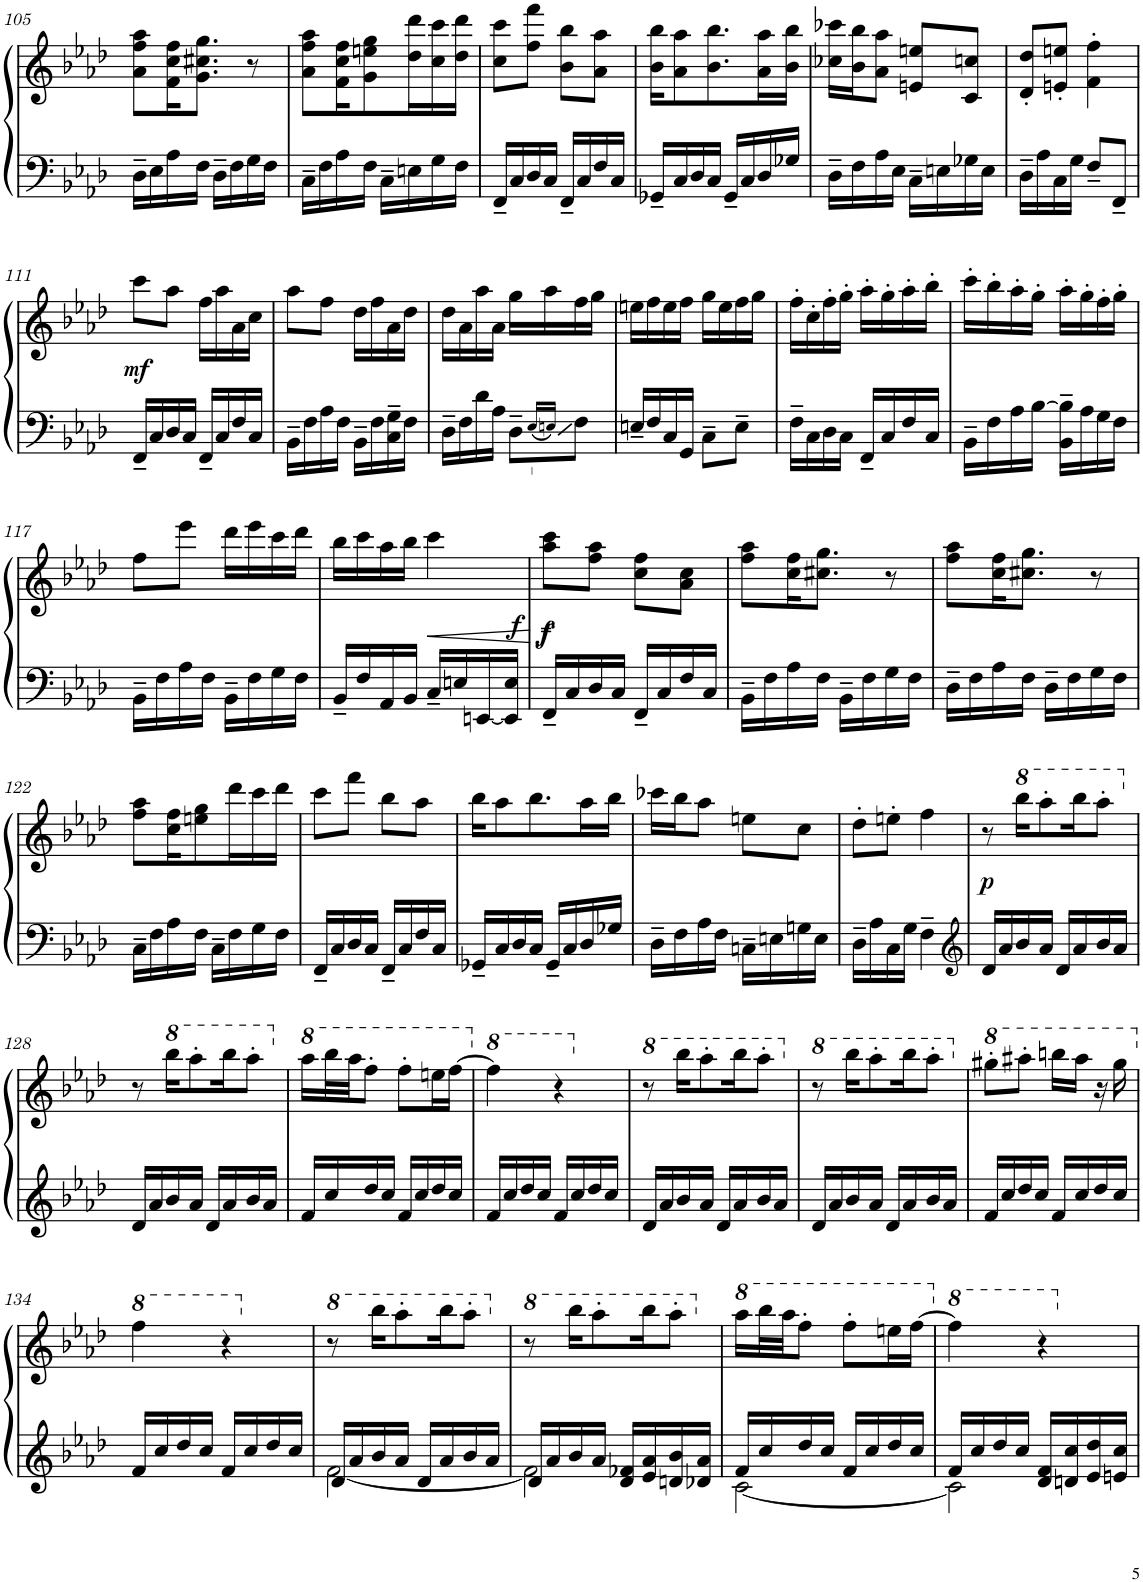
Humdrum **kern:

**kern	**kern	**dynam
*part1	*part1	*part1
*staff2	*staff1	*staff1/2
*I"Piano de cola	*	*
*I'Pno.	*	*
!!LO:PB:g=z
*clefF4	*clefG2	*
*k[b-e-a-d-]	*k[b-e-a-d-]	*
*M2/4	*M2/4	*
=105	=105	=105
16D-~\LL	8a-\ 8ff\ 8aa-\L	.
16E-\	.	.
16A-\	16f\ 16cc\ 16ff\K	.
16F\JJ	8.g\ 8.cc#X\ 8.gg\J	.
16D-~\LL	.	.
16F\	.	.
16G\	8r	.
16F\JJ	.	.
=106	=106	=106
16C~\LL	8a-\ 8ff\ 8aa-\L	.
16F\	.	.
16A-\	16f\ 16cc\ 16ff\K	.
16F\JJ	8g\ 8een\ 8gg\	.
16C~\LL	.	.
16En\	16dd-\ 16ddd-\L	.
16G\	16cc\ 16ccc\	.
16F\JJ	16dd-\ 16ddd-\JJ	.
=107	=107	=107
16FF~/LL	8cc\ 8ccc\L	.
16C/	.	.
16D-/	8ff\ 8fff\J	.
16C/JJ	.	.
16FF~/LL	8b-\ 8bb-\L	.
16C/	.	.
16F/	8a-\ 8aa-\J	.
16C/JJ	.	.
=108	=108	=108
16GG-X~/LL	16b-\ 16bb-\KL	.
16C/	8a-\ 8aa-\	.
16D-/	.	.
16C/JJ	8.b-\ 8.bb-\	.
16GG-~/LL	.	.
16C/	.	.
16D-/	16a-\ 16aa-\L	.
16G-X/JJ	16b-\ 16bb-\JJ	.
=109	=109	=109
16D-~\LL	16cc-X\ 16ccc-X\LL	.
16F\	16b-\ 16bb-\J	.
16A-\	8a-\ 8aa-\J	.
16E-\JJ	.	.
16C~\LL	8en/ 8een/L	.
16En\	.	.
16G-X\	8c/ 8ccn/J	.
16E\JJ	.	.
=110	=110	=110
16D-~\LL	8d-/' 8dd-/'L	.
16A-\	.	.
16C\	8en/' 8een/'J	.
16G\JJ	.	.
8F~/L	4f\' 4ff\'	.
8FF~/J	.	.
!!LO:LB:g=z
=111	=111	=111
!	!	!LO:DY:b
16FF~/LL	8ccc\L	mf
16C/	.	.
16D-/	8aa-\J	.
16C/JJ	.	.
16FF~/LL	16ff\LL	.
16C/	16aa-\	.
16F/	16a-\	.
16C/JJ	16cc\JJ	.
=112	=112	=112
16BB-~\LL	8aa-\L	.
16F\	.	.
16A-\	8ff\J	.
16F\JJ	.	.
16BB-~\LL	16dd-\LL	.
16F\	16ff\	.
16C\~ 16G\~	16a-\	.
16F\JJ	16dd-\JJ	.
=113	=113	=113
16D-~\LL	16dd-\LL	.
16F\	16a-\	.
16d-\	16aa-\	.
16A-\JJ	16a-\JJ	.
8D-~\L	16gg\LL	.
.	16aa-\	.
16qE-</LL	.	.
16qEn/JJ	.	.
8F\J	16ff\	.
.	16gg\JJ	.
=114	=114	=114
16En~/LL	16een\LL	.
16F/	16ff\	.
16C/	16ee\	.
16GG/JJ	16ff\JJ	.
8C~\L	16gg\LL	.
.	16ee\	.
8E~\J	16ff\	.
.	16gg\JJ	.
=115	=115	=115
16F~\LL	16ff'\LL	.
16C\	16cc'\	.
16D-\	16ff'\	.
16C\JJ	16gg'\JJ	.
16FF~/LL	16aa-'\LL	.
16C/	16gg'\	.
16F/	16aa-'\	.
16C/JJ	16bb-'\JJ	.
=116	=116	=116
16BB-~\LL	16ccc'\LL	.
16F\	16bb-'\	.
16A-\	16aa-'\	.
[16B-\JJ	16gg'\JJ	.
16BB-\~ 16B-\]~LL	16aa-'\LL	.
16A-\	16gg'\	.
16G\	16ff'\	.
16F\JJ	16gg'\JJ	.
!!LO:LB:g=z
=117	=117	=117
16BB-~\LL	8ff\L	.
16F\	.	.
16A-\	8eee-\J	.
16F\JJ	.	.
16BB-~\LL	16ddd-\LL	.
16F\	16eee-\	.
16G\	16ccc\	.
16F\JJ	16ddd-\JJ	.
=118	=118	=118
*	*^	*
16BB-~/LL	16bb-\LL	4..ryy	.
16F/	16ccc\	.	.
16AA-/	16aa-\	.	.
16BB-/JJ	16bb-\JJ	.	.
!	!	!	!LO:HP:b
16C~/LL	4ccc\	.	<
16En/	.	.	.
[16EEn/	.	.	.
!	!	!	!LO:DY:b
16EE/] 16E/JJ	.	16ryy	f
.	.	.	[
=119	=119	=119	=119
!	!	!	!LO:DY:b
!	!	!	!LO:DY:n=1:b
*	*v	*v	*
16FF~/LL	8aa-\ 8ccc\L	f f
16C/	.	.
16D-/	8ff\ 8aa-\J	.
16C/JJ	.	.
16FF~/LL	8cc\ 8ff\L	.
16C/	.	.
16F/	8a-\ 8cc\J	.
16C/JJ	.	.
=120	=120	=120
16BB-~\LL	8ff\ 8aa-\L	.
16F\	.	.
16A-\	16cc\ 16ff\K	.
16F\JJ	8.cc#X\ 8.gg\J	.
16BB-~\LL	.	.
16F\	.	.
16G\	8r	.
16F\JJ	.	.
=121	=121	=121
16D-~\LL	8ff\ 8aa-\L	.
16F\	.	.
16A-\	16cc\ 16ff\K	.
16F\JJ	8.cc#X\ 8.gg\J	.
16D-~\LL	.	.
16F\	.	.
16G\	8r	.
16F\JJ	.	.
!!LO:LB:g=z
=122	=122	=122
16C~\LL	8ff\ 8aa-\L	.
16F\	.	.
16A-\	16cc\ 16ff\K	.
16F\JJ	8een\ 8gg\	.
16C~\LL	.	.
16F\	16ddd-\L	.
16G\	16ccc\	.
16F\JJ	16ddd-\JJ	.
=123	=123	=123
16FF~/LL	8ccc\L	.
16C/	.	.
16D-/	8fff\J	.
16C/JJ	.	.
16FF~/LL	8bb-\L	.
16C/	.	.
16F/	8aa-\J	.
16C/JJ	.	.
=124	=124	=124
16GG-X~/LL	16bb-\KL	.
16C/	8aa-\	.
16D-/	.	.
16C/JJ	8.bb-\	.
16GG-~/LL	.	.
16C/	.	.
16D-/	16aa-\L	.
16G-X/JJ	16bb-\JJ	.
=125	=125	=125
16D-~\LL	16ccc-X\LL	.
16F\	16bb-\J	.
16A-\	8aa-\J	.
16F\JJ	.	.
16Cn~\LL	8een\L	.
16En\	.	.
16Gn\	8cc\J	.
16E\JJ	.	.
=126	=126	=126
16D-~\LL	8dd-'\L	.
16A-\	.	.
16C\	8een'\J	.
16G\JJ	.	.
4F~\	4ff\	.
=127	=127	=127
*clefG2	*	*
!	!	!LO:DY:b
16d-/LL	8r	p
16a-/	.	.
*	*8va	*
16b-/	16bbb-\KL	.
16a-/JJ	8aaa-'\	.
16d-/LL	.	.
16a-/	16bbb-\K	.
16b-/	8aaa-'\J	.
16a-/JJ	.	.
!!LO:LB:g=z
=128	=128	=128
*	*X8va	*
16d-/LL	8r	.
16a-/	.	.
*	*8va	*
16b-/	16bbb-\KL	.
16a-/JJ	8aaa-'\	.
16d-/LL	.	.
16a-/	16bbb-\K	.
16b-/	8aaa-'\J	.
16a-/JJ	.	.
=129	=129	=129
*	*X8va	*
*	*8va	*
16f/LL	16aaa-\LL	.
16cc/	32bbb-\L	.
.	32aaa-\JJ	.
16dd-/	8fff'\J	.
16cc/JJ	.	.
16f/LL	8fff'\L	.
16cc/	.	.
16dd-/	16eeen\L	.
16cc/JJ	[16fff\JJ	.
=130	=130	=130
*	*X8va	*
*	*8va	*
16f/LL	4fff\]	.
16cc/	.	.
16dd-/	.	.
16cc/JJ	.	.
16f/LL	4r	.
16cc/	.	.
16dd-/	.	.
16cc/JJ	.	.
=131	=131	=131
*	*X8va	*
*	*8va	*
16d-/LL	8r	.
16a-/	.	.
16b-/	16bbb-\KL	.
16a-/JJ	8aaa-'\	.
16d-/LL	.	.
16a-/	16bbb-\K	.
16b-/	8aaa-'\J	.
16a-/JJ	.	.
=132	=132	=132
*	*X8va	*
*	*8va	*
16d-/LL	8r	.
16a-/	.	.
16b-/	16bbb-\KL	.
16a-/JJ	8aaa-'\	.
16d-/LL	.	.
16a-/	16bbb-\K	.
16b-/	8aaa-'\J	.
16a-/JJ	.	.
=133	=133	=133
*	*X8va	*
*	*8va	*
16f/LL	8ggg#X'\L	.
16cc/	.	.
16dd-/	8aaa#X'\J	.
16cc/JJ	.	.
16f/LL	16bbbn\LL	.
16cc/	16aaa#\JJ	.
16dd-/	16r	.
16cc/JJ	16ggg#\	.
!!LO:LB:g=z
=134	=134	=134
*	*X8va	*
*	*8va	*
16f/LL	4fff\	.
16cc/	.	.
16dd-/	.	.
16cc/JJ	.	.
16f/LL	4r	.
16cc/	.	.
16dd-/	.	.
16cc/JJ	.	.
=135	=135	=135
*^	*	*
*	*	*X8va	*
*	*	*8va	*
16d-/LL	[2f\	8r	.
16a-/	.	.	.
16b-/	.	16bbb-\KL	.
16a-/JJ	.	8aaa-'\	.
16d-/LL	.	.	.
16a-/	.	16bbb-\K	.
16b-/	.	8aaa-'\J	.
16a-/JJ	.	.	.
=136	=136	=136	=136
*	*	*X8va	*
*	*	*8va	*
16d-/LL	2f\]	8r	.
16a-/	.	.	.
16b-/	.	16bbb-\KL	.
16a-/JJ	.	8aaa-'\	.
16d-/ 16f-X/LL	.	.	.
16e-/ 16a-/	.	16bbb-\K	.
16dn/ 16b-/	.	8aaa-'\J	.
16d-X/ 16a-/JJ	.	.	.
=137	=137	=137	=137
*	*	*X8va	*
*	*	*8va	*
16f/LL	[2c\	16aaa-\LL	.
16cc/	.	32bbb-\L	.
.	.	32aaa-\JJ	.
16dd-/	.	8fff'\J	.
16cc/JJ	.	.	.
16f/LL	.	8fff'\L	.
16cc/	.	.	.
16dd-/	.	16eeen\L	.
16cc/JJ	.	[16fff\JJ	.
=138	=138	=138	=138
*	*	*X8va	*
*	*	*8va	*
16f/LL	2c\]	4fff\]	.
16cc/	.	.	.
16dd-/	.	.	.
16cc/JJ	.	.	.
16d-/ 16f/LL	.	4r	.
16dn/ 16cc/	.	.	.
16e-/ 16dd-/	.	.	.
16en/ 16cc/JJ	.	.	.
*v	*v	*	*
*	*X8va	*
=	=	=
*-	*-	*-
